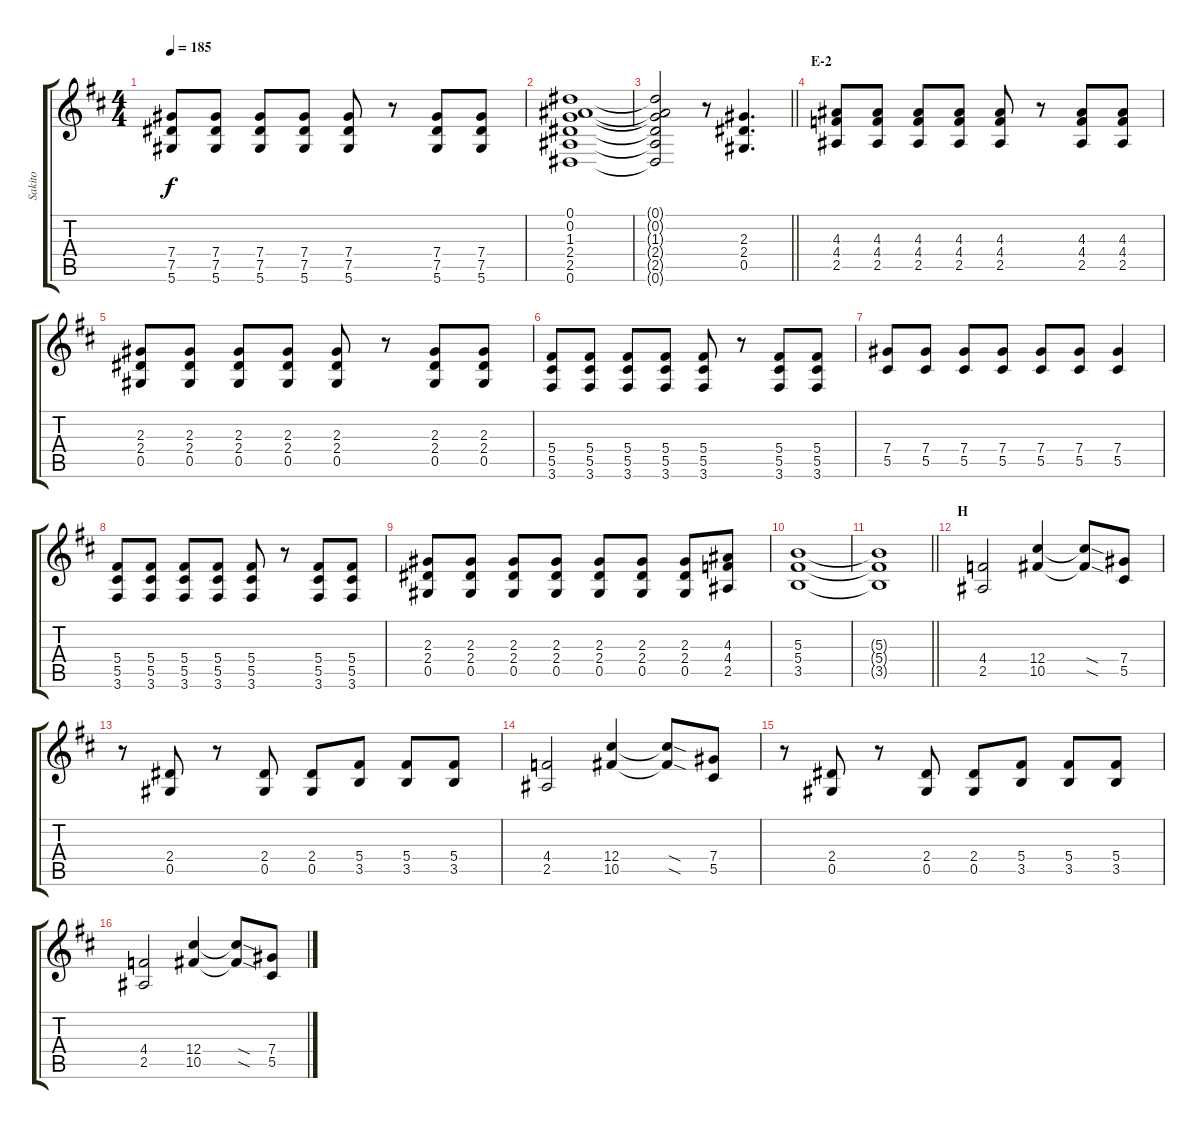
\track ("Sakito" "Sakito") {instrument distortionguitar}
\staff {score tabs}
\tuning (Eb4 Bb3 Gb3 Db3 Ab2 Eb2) {hide}
\ts (4 4)
\tempo 185
\clef g2
\ks d
(7.4 7.5 5.6).8{dy f} (7.4 7.5 5.6).8 (7.4 7.5 5.6).8 (7.4 7.5 5.6).8 (7.4 7.5 5.6).8 r.8 (7.4 7.5 5.6).8 (7.4 7.5 5.6).8 |
(0.1 0.2 1.3 2.4 2.5 0.6).1 |
\barLineRight lightlight
(0.1{t} 0.2{t} 1.3{t} 2.4{t} 2.5{t} 0.6{t}).2 r.8 (2.3 2.4 0.5).4{d} |
\section ("" "E-2")
(4.3 4.4 2.5).8 (4.3 4.4 2.5).8 (4.3 4.4 2.5).8 (4.3 4.4 2.5).8 (4.3 4.4 2.5).8 r.8 (4.3 4.4 2.5).8 (4.3 4.4 2.5).8 |
(2.3 2.4 0.5).8 (2.3 2.4 0.5).8 (2.3 2.4 0.5).8 (2.3 2.4 0.5).8 (2.3 2.4 0.5).8 r.8 (2.3 2.4 0.5).8 (2.3 2.4 0.5).8 |
(5.4 5.5 3.6).8 (5.4 5.5 3.6).8 (5.4 5.5 3.6).8 (5.4 5.5 3.6).8 (5.4 5.5 3.6).8 r.8 (5.4 5.5 3.6).8 (5.4 5.5 3.6).8 |
(7.4 5.5).8 (7.4 5.5).8 (7.4 5.5).8 (7.4 5.5).8 (7.4 5.5).8 (7.4 5.5).8 (7.4 5.5).4 |
(5.4 5.5 3.6).8 (5.4 5.5 3.6).8 (5.4 5.5 3.6).8 (5.4 5.5 3.6).8 (5.4 5.5 3.6).8 r.8 (5.4 5.5 3.6).8 (5.4 5.5 3.6).8 |
(2.3 2.4 0.5).8 (2.3 2.4 0.5).8 (2.3 2.4 0.5).8 (2.3 2.4 0.5).8 (2.3 2.4 0.5).8 (2.3 2.4 0.5).8 (2.3 2.4 0.5).8 (4.3 4.4 2.5).8 |
(5.3 5.4 3.5).1 |
\barLineRight lightlight
(5.3{t} 5.4{t} 3.5{t}).1 |
\section ("" "H")
(4.4 2.5).2 (12.4 10.5).4 (12.4{sod t} 10.5{sod t}).8 (7.4 5.5).8 |
r.8 (2.4 0.5).8 r.8 (2.4 0.5).8 (2.4 0.5).8 (5.4 3.5).8 (5.4 3.5).8 (5.4 3.5).8 |
(4.4 2.5).2 (12.4 10.5).4 (12.4{sod t} 10.5{sod t}).8 (7.4 5.5).8 |
r.8 (2.4 0.5).8 r.8 (2.4 0.5).8 (2.4 0.5).8 (5.4 3.5).8 (5.4 3.5).8 (5.4 3.5).8 |
(4.4 2.5).2 (12.4 10.5).4 (12.4{sod t} 10.5{sod t}).8 (7.4 5.5).8
